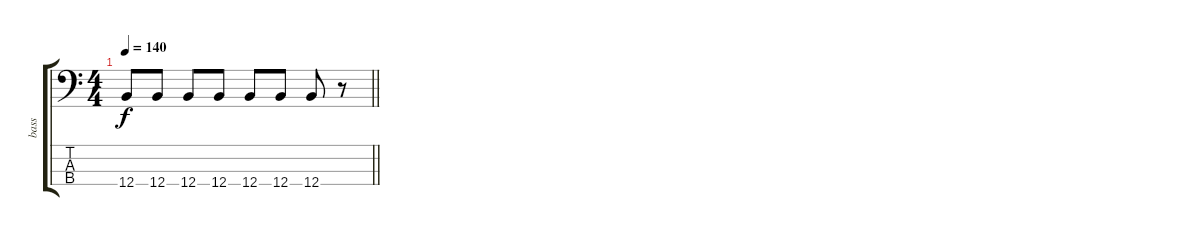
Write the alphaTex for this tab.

\track ("bass" "bass") {instrument electricbassfinger}
\staff {score tabs}
\tuning (E2 B1 Gb1 B0) {hide}
\ts (4 4)
\tempo 140
\clef f4
\barLineRight lightlight
\ks c
12.4{t}.8{dy f} 12.4.8 12.4.8 12.4.8 12.4.8 12.4.8 12.4.8 r.8
